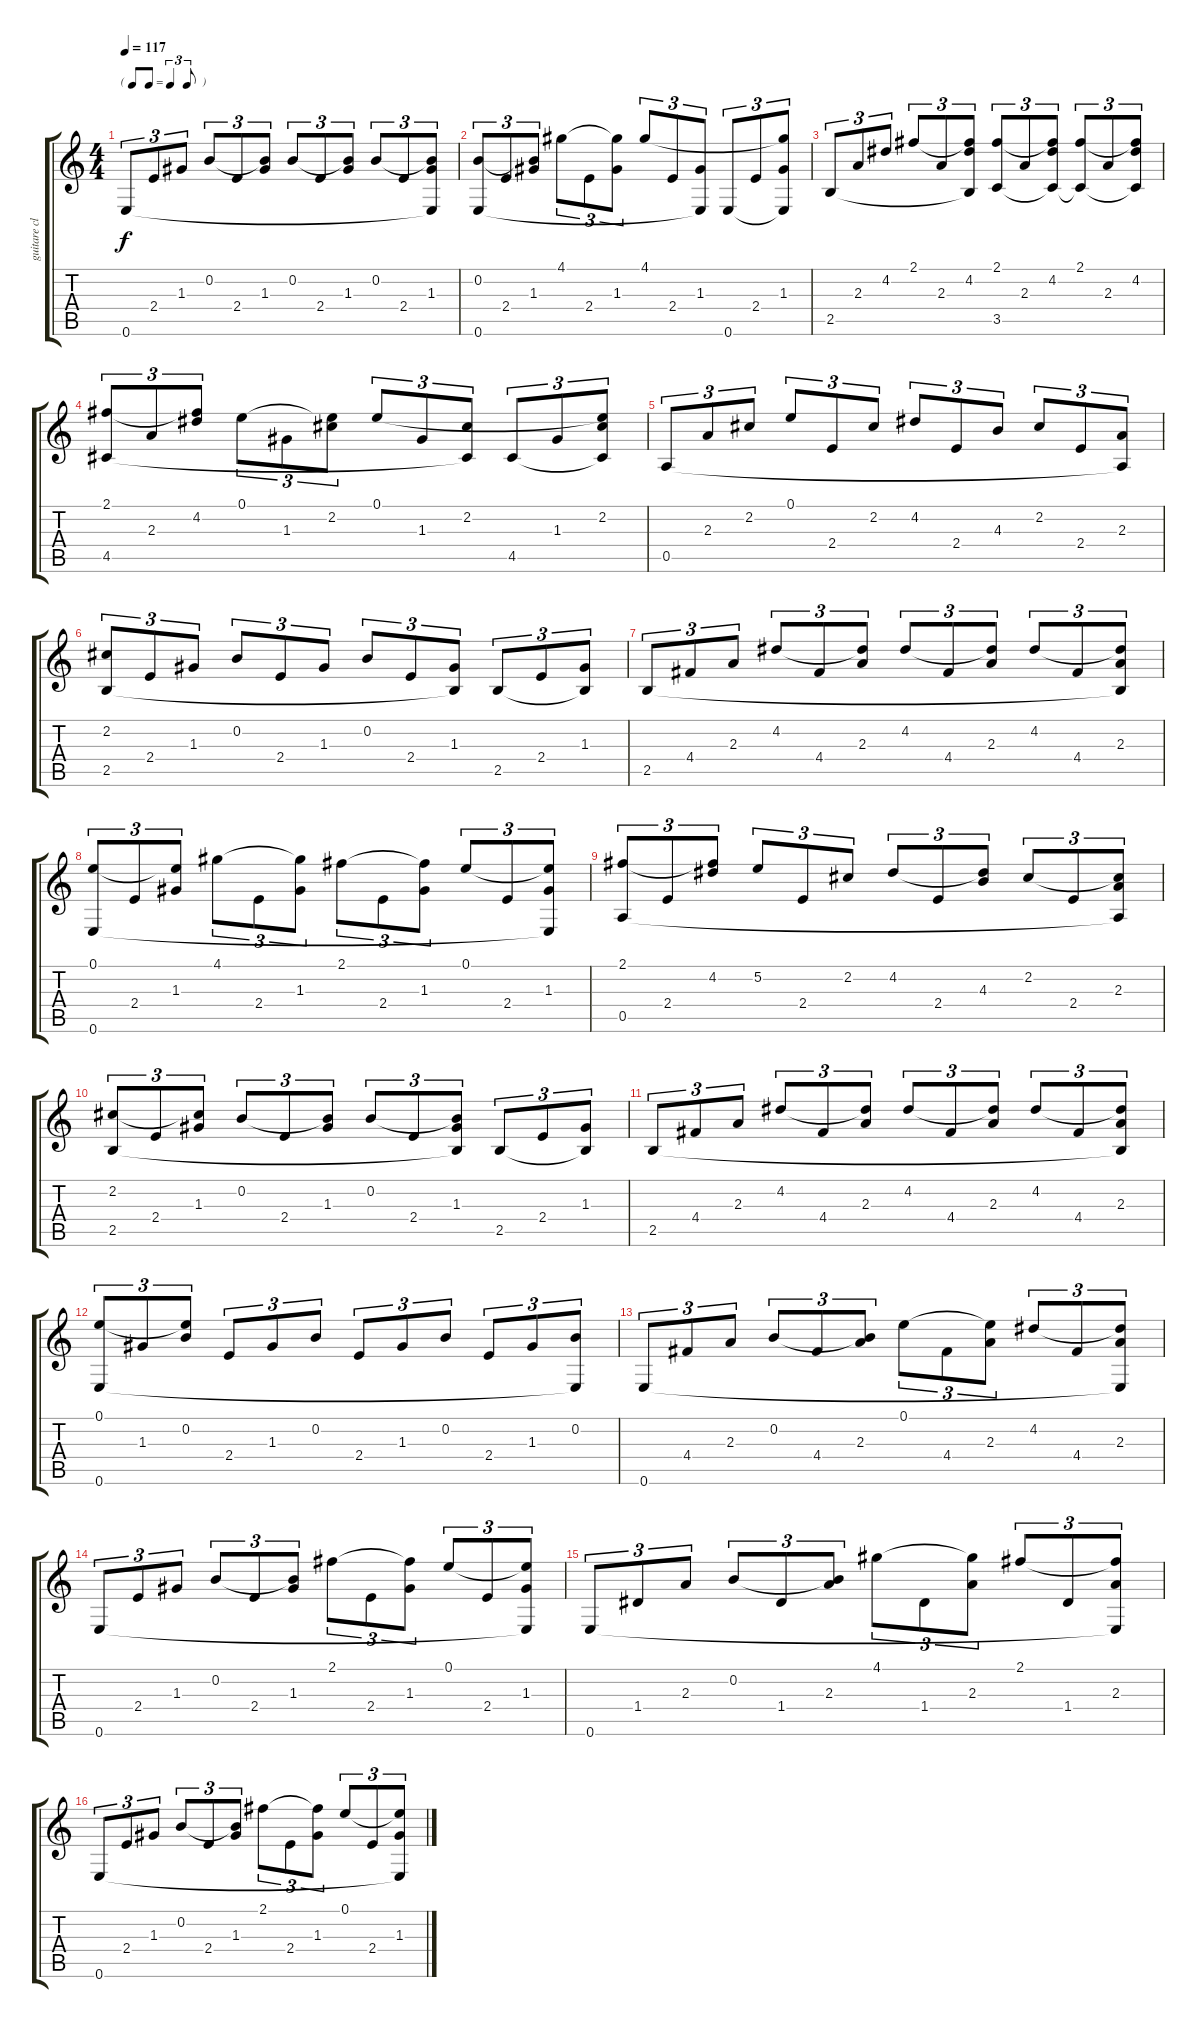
\track ("guitare classique" "guitare cl") {instrument acousticguitarnylon}
\staff {score tabs}
\tuning (E4 B3 G3 D3 A2 E2) {hide}
\ts (4 4)
\tf triplet8th
\tempo 117
\clef g2
\ks c
0.6.8{tu (3 2) dy f} 2.4.8{tu (3 2)} 1.3.8{tu (3 2)} 0.2.8{tu (3 2)} 2.4.8{tu (3 2)} (0.2{t} 1.3).8{tu (3 2)} 0.2.8{tu (3 2)} 2.4.8{tu (3 2)} (0.2{t} 1.3).8{tu (3 2)} 0.2.8{tu (3 2)} 2.4.8{tu (3 2)} (0.2{t} 1.3 0.6{t}).8{tu (3 2)} |
(0.2 0.6).8{tu (3 2)} 2.4.8{tu (3 2)} (0.2{t} 1.3).8{tu (3 2)} 4.1.8{tu (3 2)} 2.4.8{tu (3 2)} (4.1{t} 1.3).8{tu (3 2)} 4.1.8{tu (3 2)} 2.4.8{tu (3 2)} (1.3 0.6{t}).8{tu (3 2)} 0.6.8{tu (3 2)} 2.4.8{tu (3 2)} (4.1{t} 1.3 0.6{t}).8{tu (3 2)} |
2.5.8{tu (3 2)} 2.3.8{tu (3 2)} 4.2.8{tu (3 2)} 2.1.8{tu (3 2)} 2.3.8{tu (3 2)} (2.1{t} 4.2 2.5{t}).8{tu (3 2)} (2.1 3.5).8{tu (3 2)} 2.3.8{tu (3 2)} (2.1{t} 4.2 3.5{t}).8{tu (3 2)} (2.1 3.5{t}).8{tu (3 2)} 2.3.8{tu (3 2)} (2.1{t} 4.2 3.5{t}).8{tu (3 2)} |
(2.1 4.5).8{tu (3 2)} 2.3.8{tu (3 2)} (2.1{t} 4.2).8{tu (3 2)} 0.1.8{tu (3 2)} 1.3.8{tu (3 2)} (0.1{t} 2.2).8{tu (3 2)} 0.1.8{tu (3 2)} 1.3.8{tu (3 2)} (2.2 4.5{t}).8{tu (3 2)} 4.5.8{tu (3 2)} 1.3.8{tu (3 2)} (0.1{t} 2.2 4.5{t}).8{tu (3 2)} |
0.5.8{tu (3 2)} 2.3.8{tu (3 2)} 2.2.8{tu (3 2)} 0.1.8{tu (3 2)} 2.4.8{tu (3 2)} 2.2.8{tu (3 2)} 4.2.8{tu (3 2)} 2.4.8{tu (3 2)} 4.3.8{tu (3 2)} 2.2.8{tu (3 2)} 2.4.8{tu (3 2)} (2.3 0.5{t}).8{tu (3 2)} |
(2.2 2.5).8{tu (3 2)} 2.4.8{tu (3 2)} 1.3.8{tu (3 2)} 0.2.8{tu (3 2)} 2.4.8{tu (3 2)} 1.3.8{tu (3 2)} 0.2.8{tu (3 2)} 2.4.8{tu (3 2)} (1.3 2.5{t}).8{tu (3 2)} 2.5.8{tu (3 2)} 2.4.8{tu (3 2)} (1.3 2.5{t}).8{tu (3 2)} |
2.5.8{tu (3 2)} 4.4.8{tu (3 2)} 2.3.8{tu (3 2)} 4.2.8{tu (3 2)} 4.4.8{tu (3 2)} (4.2{t} 2.3).8{tu (3 2)} 4.2.8{tu (3 2)} 4.4.8{tu (3 2)} (4.2{t} 2.3).8{tu (3 2)} 4.2.8{tu (3 2)} 4.4.8{tu (3 2)} (4.2{t} 2.3 2.5{t}).8{tu (3 2)} |
(0.1 0.6).8{tu (3 2)} 2.4.8{tu (3 2)} (0.1{t} 1.3).8{tu (3 2)} 4.1.8{tu (3 2)} 2.4.8{tu (3 2)} (4.1{t} 1.3).8{tu (3 2)} 2.1.8{tu (3 2)} 2.4.8{tu (3 2)} (2.1{t} 1.3).8{tu (3 2)} 0.1.8{tu (3 2)} 2.4.8{tu (3 2)} (0.1{t} 1.3 0.6{t}).8{tu (3 2)} |
(2.1 0.5).8{tu (3 2)} 2.4.8{tu (3 2)} (2.1{t} 4.2).8{tu (3 2)} 5.2.8{tu (3 2)} 2.4.8{tu (3 2)} 2.2.8{tu (3 2)} 4.2.8{tu (3 2)} 2.4.8{tu (3 2)} (4.2{t} 4.3).8{tu (3 2)} 2.2.8{tu (3 2)} 2.4.8{tu (3 2)} (2.2{t} 2.3 0.5{t}).8{tu (3 2)} |
(2.2 2.5).8{tu (3 2)} 2.4.8{tu (3 2)} (2.2{t} 1.3).8{tu (3 2)} 0.2.8{tu (3 2)} 2.4.8{tu (3 2)} (0.2{t} 1.3).8{tu (3 2)} 0.2.8{tu (3 2)} 2.4.8{tu (3 2)} (0.2{t} 1.3 2.5{t}).8{tu (3 2)} 2.5.8{tu (3 2)} 2.4.8{tu (3 2)} (1.3 2.5{t}).8{tu (3 2)} |
2.5.8{tu (3 2)} 4.4.8{tu (3 2)} 2.3.8{tu (3 2)} 4.2.8{tu (3 2)} 4.4.8{tu (3 2)} (4.2{t} 2.3).8{tu (3 2)} 4.2.8{tu (3 2)} 4.4.8{tu (3 2)} (4.2{t} 2.3).8{tu (3 2)} 4.2.8{tu (3 2)} 4.4.8{tu (3 2)} (4.2{t} 2.3 2.5{t}).8{tu (3 2)} |
(0.1 0.6).8{tu (3 2)} 1.3.8{tu (3 2)} (0.1{t} 0.2).8{tu (3 2)} 2.4.8{tu (3 2)} 1.3.8{tu (3 2)} 0.2.8{tu (3 2)} 2.4.8{tu (3 2)} 1.3.8{tu (3 2)} 0.2.8{tu (3 2)} 2.4.8{tu (3 2)} 1.3.8{tu (3 2)} (0.2 0.6{t}).8{tu (3 2)} |
0.6.8{tu (3 2)} 4.4.8{tu (3 2)} 2.3.8{tu (3 2)} 0.2.8{tu (3 2)} 4.4.8{tu (3 2)} (0.2{t} 2.3).8{tu (3 2)} 0.1.8{tu (3 2)} 4.4.8{tu (3 2)} (0.1{t} 2.3).8{tu (3 2)} 4.2.8{tu (3 2)} 4.4.8{tu (3 2)} (4.2{t} 2.3 0.6{t}).8{tu (3 2)} |
0.6.8{tu (3 2)} 2.4.8{tu (3 2)} 1.3.8{tu (3 2)} 0.2.8{tu (3 2)} 2.4.8{tu (3 2)} (0.2{t} 1.3).8{tu (3 2)} 2.1.8{tu (3 2)} 2.4.8{tu (3 2)} (2.1{t} 1.3).8{tu (3 2)} 0.1.8{tu (3 2)} 2.4.8{tu (3 2)} (0.1{t} 1.3 0.6{t}).8{tu (3 2)} |
0.6.8{tu (3 2)} 1.4.8{tu (3 2)} 2.3.8{tu (3 2)} 0.2.8{tu (3 2)} 1.4.8{tu (3 2)} (0.2{t} 2.3).8{tu (3 2)} 4.1.8{tu (3 2)} 1.4.8{tu (3 2)} (4.1{t} 2.3).8{tu (3 2)} 2.1.8{tu (3 2)} 1.4.8{tu (3 2)} (2.1{t} 2.3 0.6{t}).8{tu (3 2)} |
0.6.8{tu (3 2)} 2.4.8{tu (3 2)} 1.3.8{tu (3 2)} 0.2.8{tu (3 2)} 2.4.8{tu (3 2)} (0.2{t} 1.3).8{tu (3 2)} 2.1.8{tu (3 2)} 2.4.8{tu (3 2)} (2.1{t} 1.3).8{tu (3 2)} 0.1.8{tu (3 2)} 2.4.8{tu (3 2)} (0.1{t} 1.3 0.6{t}).8{tu (3 2)}
